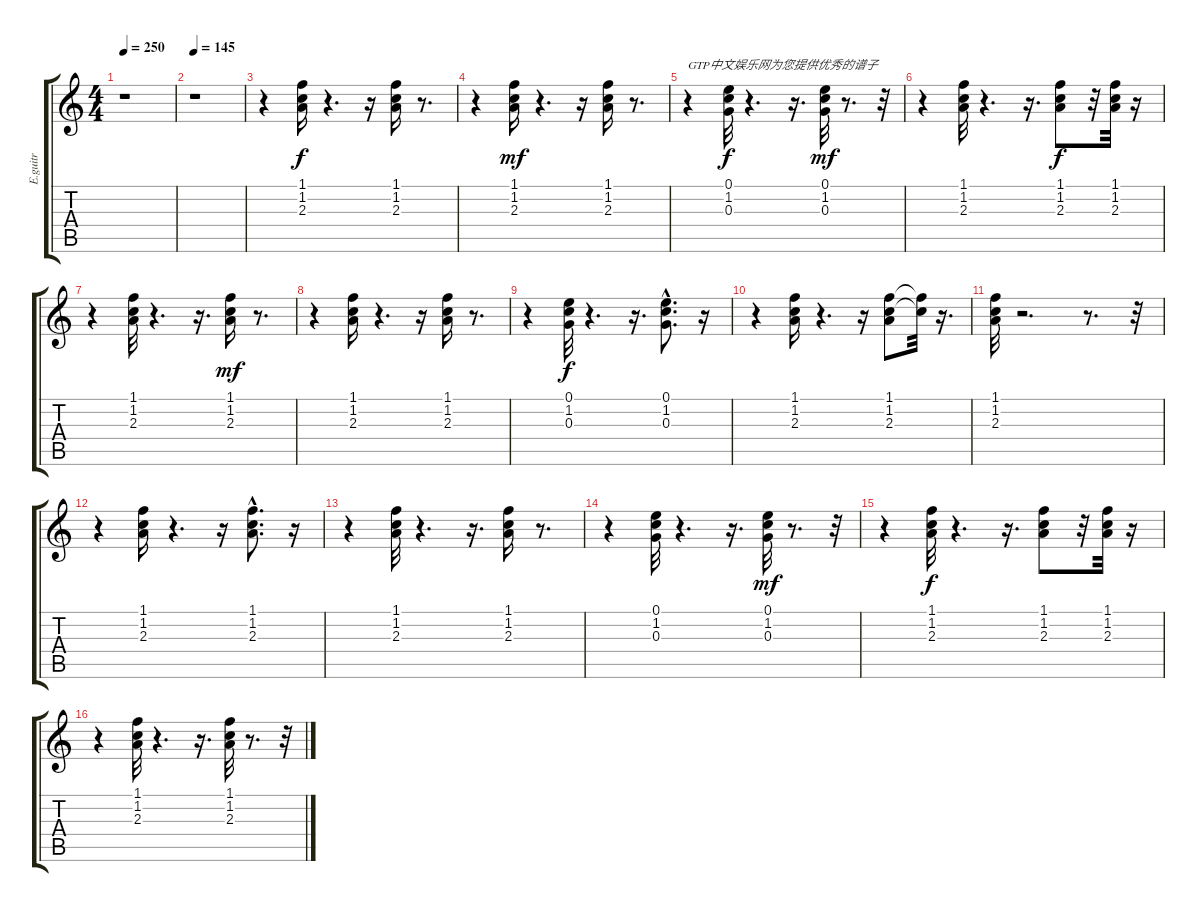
\track ("E.guitr" "E.guitr") {instrument acousticguitarsteel}
\staff {score tabs}
\tuning (E4 B3 G3 D3 A2 E2) {hide}
\ts (4 4)
\tempo 250
\clef g2
\ks c
r.1{dy f instrument acousticguitarsteel} |
\tempo 145
r.1 |
r.4 (1.1 1.2 2.3).16 r.4{d} r.16 (1.1 1.2 2.3).16 r.8{d} |
r.4 (1.1 1.2 2.3).16{dy mf} r.4{d} r.16 (1.1 1.2 2.3).16 r.8{d} |
r.4{txt "GTP中文娱乐网为您提供优秀的谱子"} (0.1 1.2 0.3).32{dy f} r.4{d} r.16{d} (0.1 1.2 0.3).32{dy mf} r.8{d} r.32 |
r.4 (1.1 1.2 2.3).32 r.4{d} r.16{d} (1.1 1.2 2.3).8{dy f} r.32 (1.1 1.2 2.3).32 r.16 |
r.4 (1.1 1.2 2.3).32 r.4{d} r.16{d} (1.1 1.2 2.3).16{dy mf} r.8{d} |
r.4 (1.1 1.2 2.3).16 r.4{d} r.16 (1.1 1.2 2.3).16 r.8{d} |
r.4 (0.1 1.2 0.3).32{dy f} r.4{d} r.16{d} (0.1{hac} 1.2{hac} 0.3{hac}).8{d} r.16 |
r.4 (1.1 1.2 2.3).16 r.4{d} r.16 (1.1 1.2 2.3).8 (1.1{t} 1.2{t}).32 r.16{d} |
(1.1 1.2 2.3).32 r.2{d} r.8{d} r.32 |
r.4 (1.1 1.2 2.3).16 r.4{d} r.16 (1.1{hac} 1.2{hac} 2.3).8{d} r.16 |
r.4 (1.1 1.2 2.3).32 r.4{d} r.16{d} (1.1 1.2 2.3).16 r.8{d} |
r.4 (0.1 1.2 0.3).32 r.4{d} r.16{d} (0.1 1.2 0.3).32{dy mf} r.8{d} r.32 |
r.4 (1.1 1.2 2.3).32{dy f} r.4{d} r.16{d} (1.1 1.2 2.3).8 r.32 (1.1 1.2 2.3).32 r.16 |
r.4 (1.1 1.2 2.3).32 r.4{d} r.16{d} (1.1 1.2 2.3).32 r.8{d} r.32
